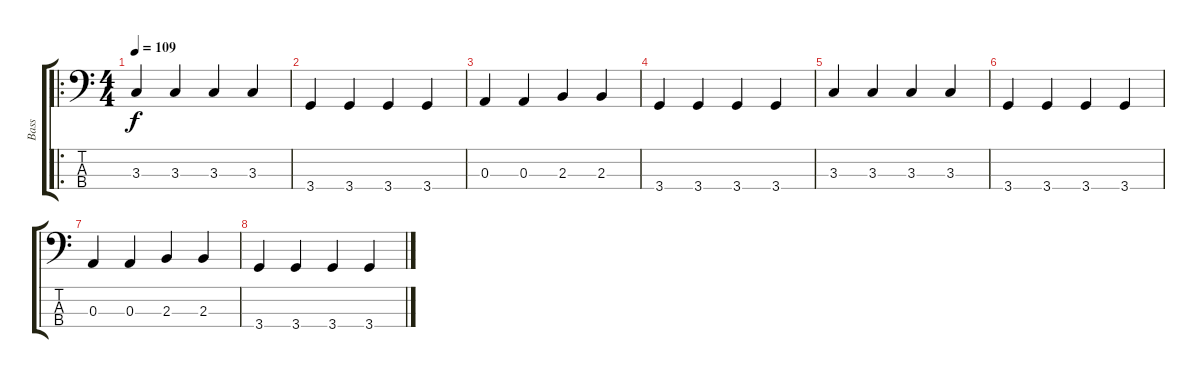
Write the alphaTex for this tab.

\track ("Bass" "Bass") {instrument electricbasspick}
\staff {score tabs}
\tuning (G2 D2 A1 E1) {hide}
\ro
\ts (4 4)
\tempo 109
\clef f4
\ks c
3.3.4{dy f} 3.3.4 3.3.4 3.3.4 |
3.4.4 3.4.4 3.4.4 3.4.4 |
0.3.4 0.3.4 2.3.4 2.3.4 |
3.4.4 3.4.4 3.4.4 3.4.4 |
3.3.4 3.3.4 3.3.4 3.3.4 |
3.4.4 3.4.4 3.4.4 3.4.4 |
0.3.4 0.3.4 2.3.4 2.3.4 |
3.4.4 3.4.4 3.4.4 3.4.4
